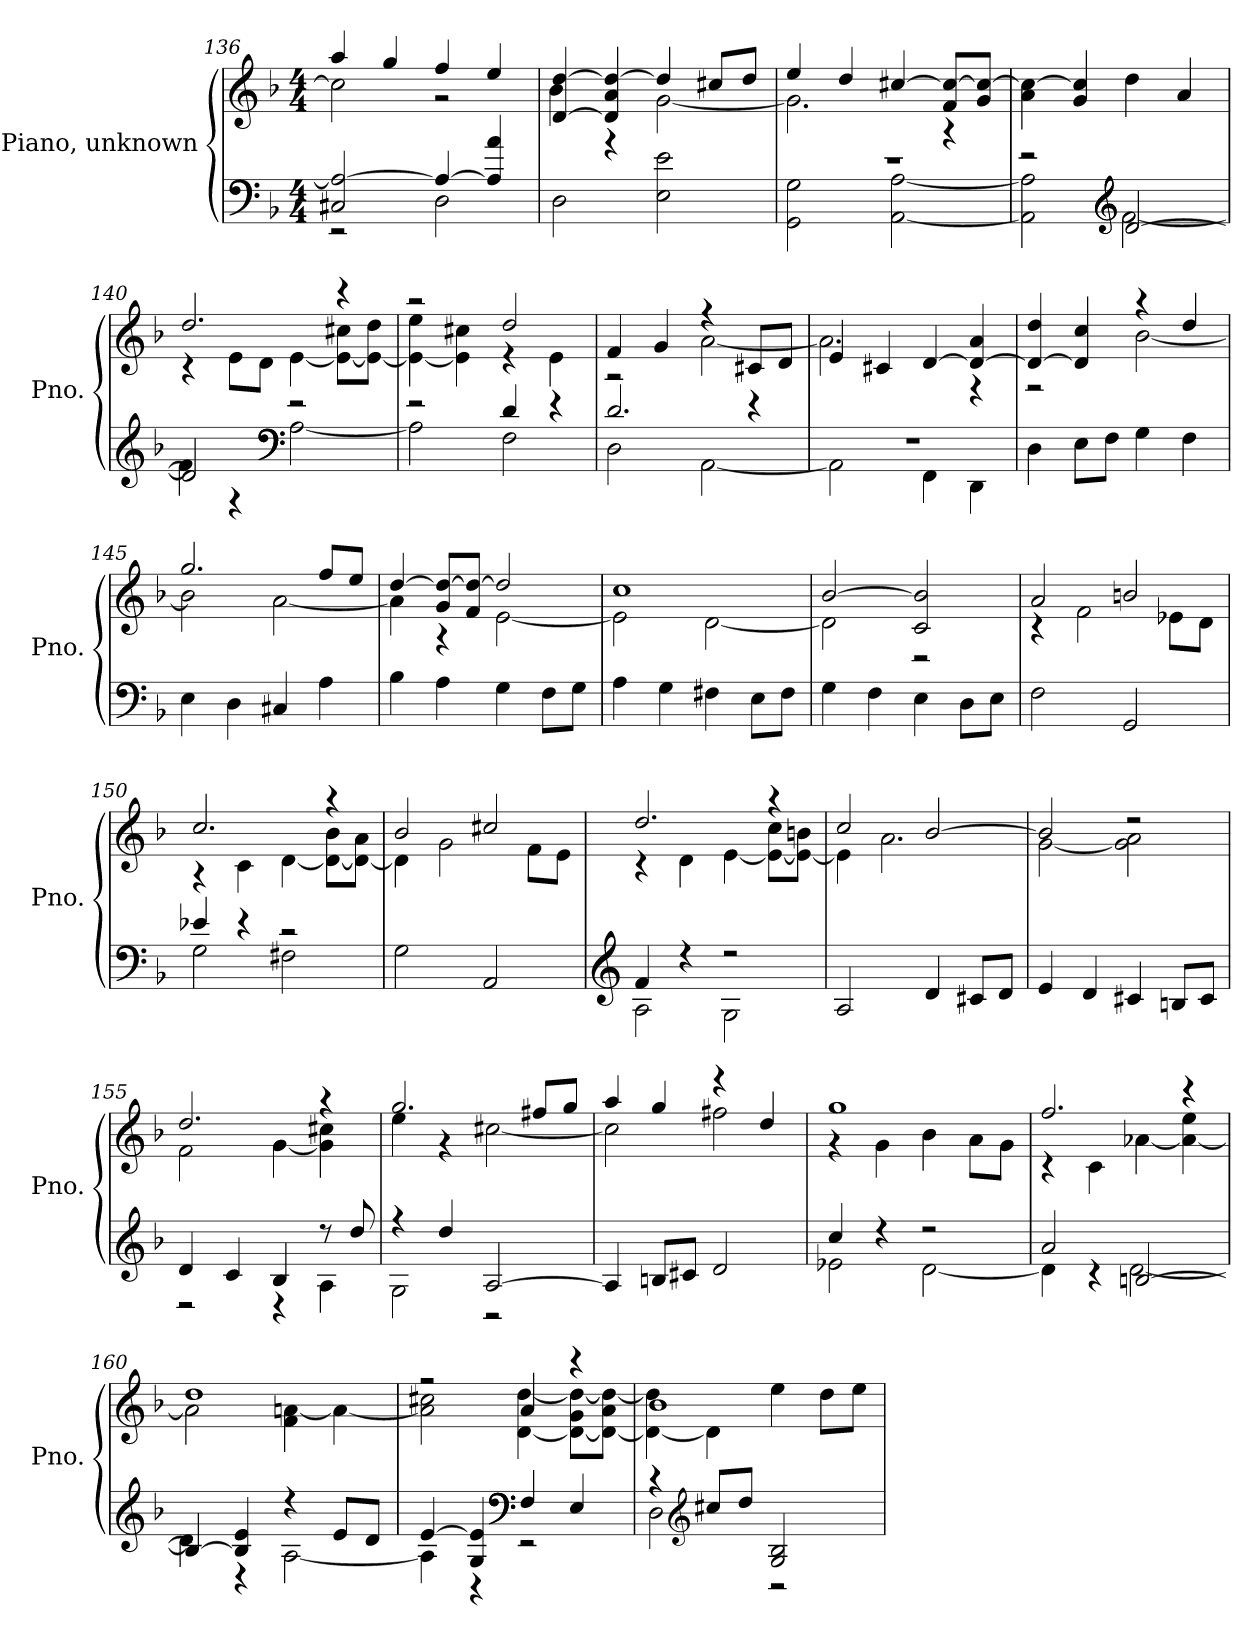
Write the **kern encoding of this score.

**kern	**kern
*part1	*part1
*staff2	*staff1
*I"Piano, unknown	*
*I'Pno.	*
*clefF4	*clefG2
*k[b-]	*k[b-]
*M4/4	*M4/4
=136	=136
*^	*^
2C#X/ 2A/_	2r	4aa/	2cc#\]
.	.	4gg/	.
4A/_	2D\	4ff/	2r
4A/] 4a/	.	4ee/	.
*v	*v	*	*
=137	=137	=137
2D\	[4d/ [4dd/	4b-\
.	4d/] 4a/ 4dd/_	4r
2E\ 2e\	4dd/]	[2g\
.	8cc#X/L	.
.	8dd/J	.
=138	=138	=138
*^	*	*
1r	2GG\ 2G\	4ee/	2.g\]
.	.	4dd/	.
.	[2AA\ [2A\	[4cc#X/	.
.	.	8f/ 8cc#/_L	4r
.	.	8g/ 8cc#/_J	.
*	*	*v	*v
!!LO:PB:g=z
=139	=139	=139
2r	2AA\] 2A\]	4a\ 4cc#\_
.	.	4g/ 4cc#/]
*clefG2	*	*
[2d/	[2f\	4dd\
.	.	4a/
=140	=140	=140
*	*	*^
2d/]	4f\]	2.dd/	4r
.	4r	.	8e\L
.	.	.	8d\J
*clefF4	*	*	*
2r	[2A\	.	[4e\
.	.	4r	8e\_ 8cc#X\L
.	.	.	8e\_ 8dd\J
=141	=141	=141	=141
2r	2A\]	2r	4e\_ 4ee\
.	.	.	4e\] 4cc#X\
4d/	2F\	2dd/	4r
4r	.	.	4e\
=142	=142	=142	=142
2.d/	2D\	4f/	2r
.	.	4g/	.
.	[2AA\	4r	[2a\
4r	.	8c#X/L	.
.	.	8d/J	.
=143	=143	=143	=143
1r	2AA\]	4e/	2.a\]
.	.	4c#X/	.
.	4FF\	[4d/	.
.	4DD\	4d/_ 4a/	4r
*v	*v	*	*
=144	=144	=144
4D\	4d/_ 4dd/	2r
8E\L	4d/] 4cc/	.
8F\J	.	.
4G\	4r	[2b-\
4F\	4dd/	.
!!LO:LB:g=z	!!
=145	=145	=145
4E\	2.gg/	2b-\]
4D\	.	.
4C#X/	.	[2a\
4A\	8ff/L	.
.	8ee/J	.
=146	=146	=146
4B-\	[4dd/	4a\]
4A\	8g/ 8dd/_L	4r
.	8f/ 8dd/_J	.
4G\	2dd/]	[2e\
8F\L	.	.
8G\J	.	.
=147	=147	=147
4A\	1cc	2e\]
4G\	.	.
4F#X\	.	[2d\
8E\L	.	.
8F#\J	.	.
=148	=148	=148
4G\	[2b-/	2d\]
4F\	.	.
4E\	2c/ 2b-/]	2r
8D\L	.	.
8E\J	.	.
=149	=149	=149
2F\	2a/	4r
.	.	2f\
2GG/	2bn/	.
.	.	8e-X\L
.	.	8d\J
=150	=150	=150
*^	*	*
4e-X/	2G\	2.cc/	4r
4r	.	.	4c\
2r	2F#X\	.	[4d\
.	.	4r	8d\_ 8b-\L
.	.	.	8d\_ 8a\J
*v	*v	*	*
!!LO:LB:g=z	!!
=151	=151	=151
2G\	2b-/	4d\]
.	.	2g\
2AA/	2cc#X/	.
.	.	8f\L
.	.	8e\J
=152	=152	=152
*clefG2	*	*
*^	*	*
4f/	2A\	2.dd/	4r
4r	.	.	4d\
2r	2G\	.	[4e\
.	.	4r	8e\_ 8cc\L
.	.	.	8e\_ 8bn\J
*v	*v	*	*
=153	=153	=153
2A/	2cc/	4e\]
.	.	2.a\
4d/	[2b-/	.
8c#X/L	.	.
8d/J	.	.
=154	=154	=154
4e/	2b-/]	[2g\
4d/	.	.
4c#X/	2r	2g\] 2a\
8Bn/L	.	.
8c#/J	.	.
=155	=155	=155
*^	*	*
4d/	2r	2.dd/	2f\
4c/	.	.	.
4B-/	4r	.	[4g\
8r	4A\	4r	4g\] 4cc#X\
8dd/	.	.	.
!!LO:LB:g=z	!!
=156	=156	=156	=156
4r	2G\	2.gg/	4ee\
4dd/	.	.	4r
[2A/	2r	.	[2cc#X\
.	.	8ff#X/L	.
.	.	8gg/J	.
*v	*v	*	*
=157	=157	=157
4A/]	4aa/	2cc#\]
8Bn/L	4gg/	.
8c#X/J	.	.
2d/	4r	2ff#X\
.	4dd/	.
=158	=158	=158
*^	*	*
4cc/	2e-X\	1gg	4r
4r	.	.	4g\
2r	[2d\	.	4b-\
.	.	.	8a\L
.	.	.	8g\J
=159	=159	=159	=159
2a/	4d\]	2.ff/	4r
.	4r	.	4c\
[2Bn/	[2d\	.	[4a-X\
.	.	4r	4a-\_ 4ee\
=160	=160	=160	=160
4B/_	4d\]	1dd	2a-\]
4B/] 4e/	4r	.	.
4r	[2A\	.	4f\ [4an\
8e/L	.	.	4a\_
8d/J	.	.	.
!!LO:LB:g=z	!!
=161	=161	=161	=161
[4e/	4A\]	2r	2a\] 2cc#X\
4G/ 4e/]	4r	.	.
*clefF4	*	*	*
4F/	2r	4a/	[4d\ [4dd\
4E/	.	4r	8d\_ 8g\ 8dd\_L
.	.	.	8d\_ 8a\ 8dd\_J
=162	=162	=162	=162
4r	2D\	1b-	4d\_ 4dd\]
*clefG2	*	*	*
8cc#X/L	.	.	4d\]
8dd/J	.	.	.
2G/ 2B-/	2r	.	4ee\
.	.	.	8dd\L
.	.	.	8ee\J
*v	*v	*	*
*	*v	*v
=	=
*-	*-
